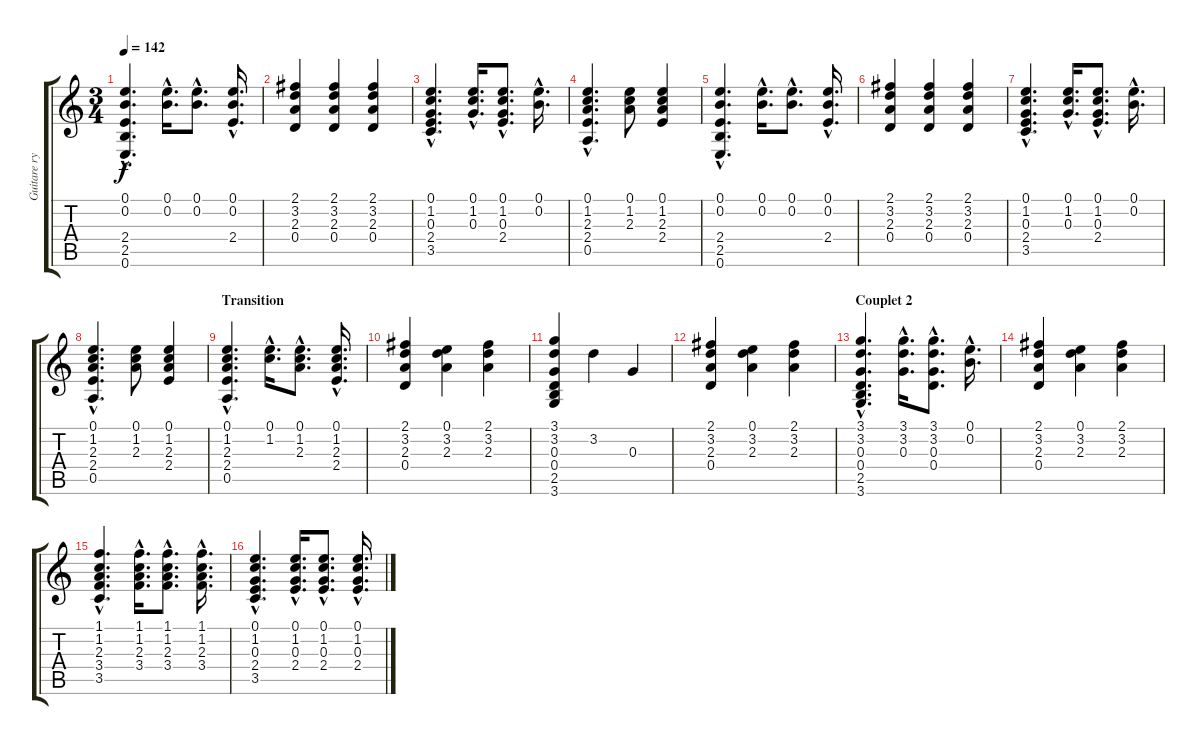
\track ("Guitare rythmique" "Guitare ry") {instrument acousticguitarsteel}
\staff {score tabs}
\tuning (E4 B3 G3 D3 A2 E2) {hide}
\ts (3 4)
\tempo 142
\clef g2
\ks c
(0.1{hac} 0.2{hac} 2.4{hac} 2.5{hac} 0.6{hac}).4{d dy f} (0.1{hac} 0.2{hac}).16{d} (0.1{hac} 0.2{hac}).8{d} (0.1{hac} 0.2{hac} 2.4{hac}).16{d} |
(2.1 3.2 2.3 0.4).4 (2.1 3.2 2.3 0.4).4 (2.1 3.2 2.3 0.4).4 |
(0.1{hac} 1.2{hac} 0.3{hac} 2.4{hac} 3.5{hac}).4{d} (0.1{hac} 1.2{hac} 0.3{hac}).16{d} (0.1{hac} 1.2{hac} 0.3{hac} 2.4{hac}).8{d} (0.1{hac} 0.2{hac}).16{d} |
(0.1{hac} 1.2{hac} 2.3{hac} 2.4{hac} 0.5{hac}).4{d} (0.1 1.2 2.3).8 (0.1 1.2 2.3 2.4).4 |
(0.1{hac} 0.2{hac} 2.4{hac} 2.5{hac} 0.6{hac}).4{d} (0.1{hac} 0.2{hac}).16{d} (0.1{hac} 0.2{hac}).8{d} (0.1{hac} 0.2{hac} 2.4{hac}).16{d} |
(2.1 3.2 2.3 0.4).4 (2.1 3.2 2.3 0.4).4 (2.1 3.2 2.3 0.4).4 |
(0.1{hac} 1.2{hac} 0.3{hac} 2.4{hac} 3.5{hac}).4{d} (0.1{hac} 1.2{hac} 0.3{hac}).16{d} (0.1{hac} 1.2{hac} 0.3{hac} 2.4{hac}).8{d} (0.1{hac} 0.2{hac}).16{d} |
(0.1{hac} 1.2{hac} 2.3{hac} 2.4{hac} 0.5{hac}).4{d} (0.1 1.2 2.3).8 (0.1 1.2 2.3 2.4).4 |
\section ("" "Transition")
(0.1{hac} 1.2{hac} 2.3{hac} 2.4{hac} 0.5{hac}).4{d} (0.1{hac} 1.2{hac}).16{d} (0.1{hac} 1.2{hac} 2.3{hac}).8{d} (0.1{hac} 1.2{hac} 2.3{hac} 2.4{hac}).16{d} |
(2.1 3.2 2.3 0.4).4 (0.1 3.2 2.3).4 (2.1 3.2 2.3).4 |
(3.1 3.2 0.3 0.4 2.5 3.6).4 3.2.4 0.3.4 |
(2.1 3.2 2.3 0.4).4 (0.1 3.2 2.3).4 (2.1 3.2 2.3).4 |
\section ("" "Couplet 2")
(3.1{hac} 3.2{hac} 0.3{hac} 0.4{hac} 2.5{hac} 3.6{hac}).4{d} (3.1{hac} 3.2{hac} 0.3{hac}).16{d} (3.1{hac} 3.2{hac} 0.3{hac} 0.4{hac}).8{d} (0.1{hac} 0.2{hac}).16{d} |
(2.1 3.2 2.3 0.4).4 (0.1 3.2 2.3).4 (2.1 3.2 2.3).4 |
(1.1{hac} 1.2{hac} 2.3{hac} 3.4{hac} 3.5{hac}).4{d} (1.1{hac} 1.2{hac} 2.3{hac} 3.4{hac}).16{d} (1.1{hac} 1.2{hac} 2.3{hac} 3.4{hac}).8{d} (1.1{hac} 1.2{hac} 2.3{hac} 3.4{hac}).16{d} |
(0.1{hac} 1.2{hac} 0.3{hac} 2.4{hac} 3.5{hac}).4{d} (0.1{hac} 1.2{hac} 0.3{hac} 2.4{hac}).16{d} (0.1{hac} 1.2{hac} 0.3{hac} 2.4{hac}).8{d} (0.1{hac} 1.2{hac} 0.3{hac} 2.4{hac}).16{d}
